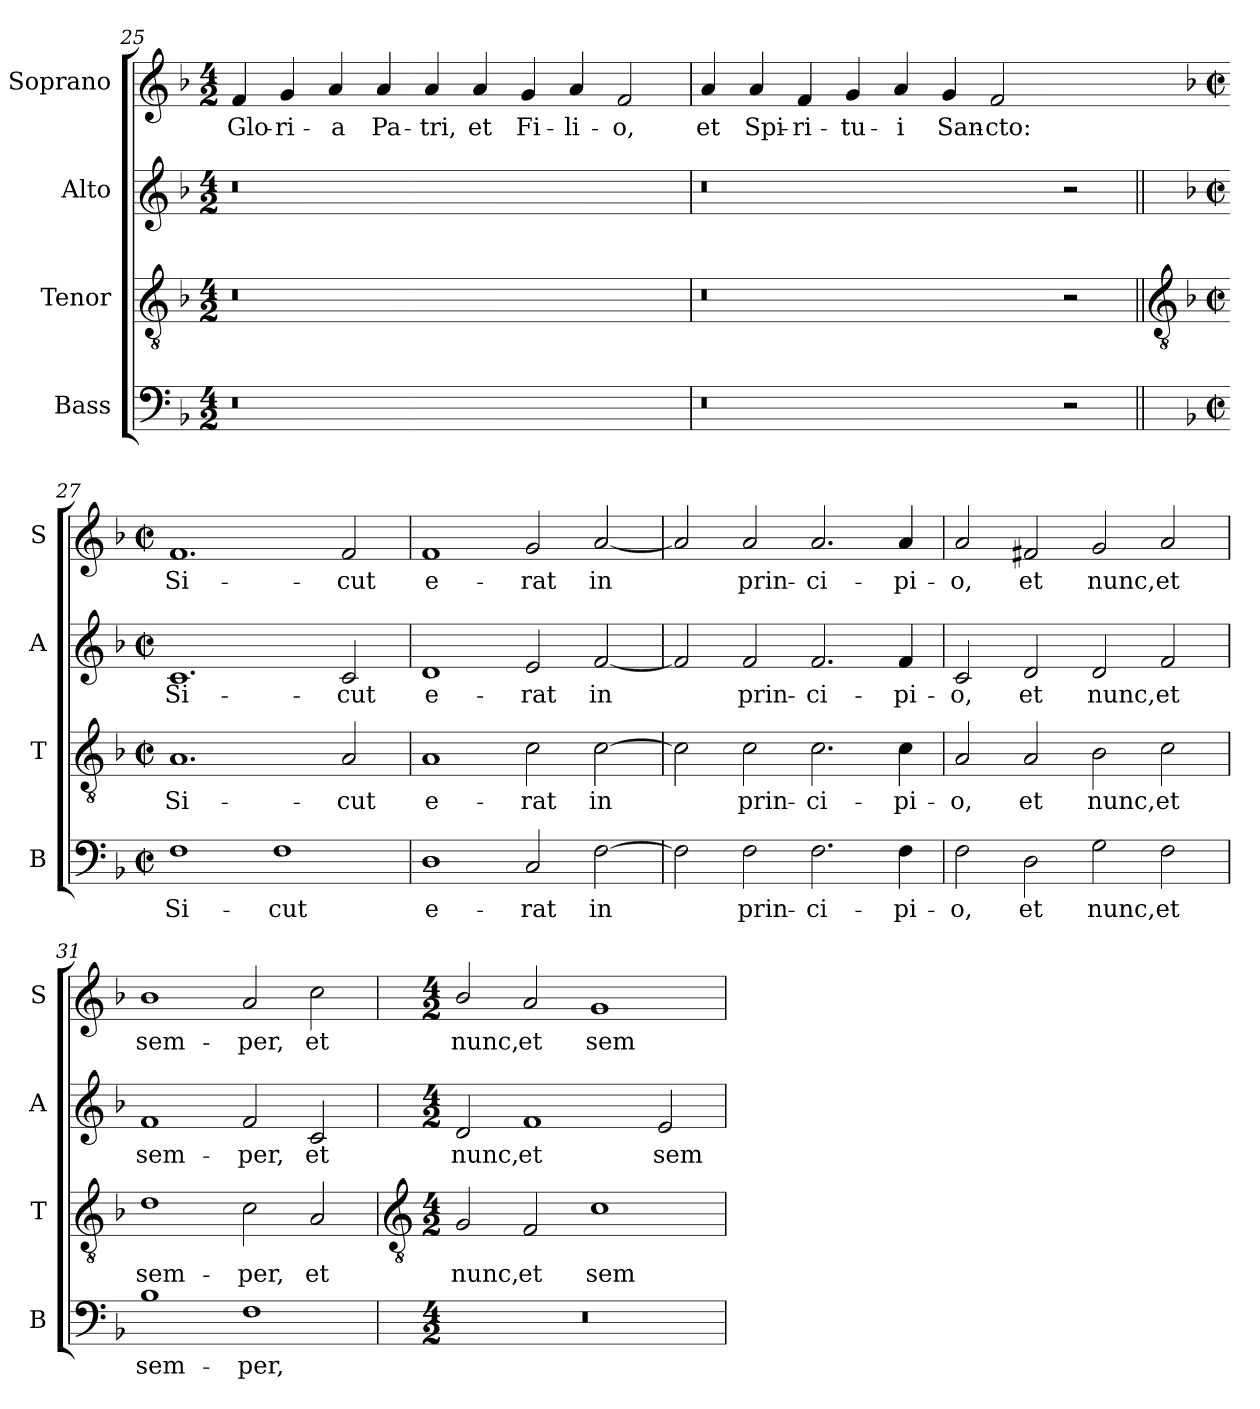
**kern	**text	**kern	**text	**kern	**text	**kern	**text
*part4	*part4	*part3	*part3	*part2	*part2	*part1	*part1
*staff4	*staff4	*staff3	*staff3	*staff2	*staff2	*staff1	*staff1
*I"Bass	*	*I"Tenor	*	*I"Alto	*	*I"Soprano	*
*I'B	*	*I'T	*	*I'A	*	*I'S	*
!!LO:LB:g=z
*clefF4	*	*clefGv2	*	*clefG2	*	*clefG2	*
*k[b-]	*	*k[b-]	*	*k[b-]	*	*k[b-]	*
*F:	*	*F:	*	*F:	*	*F:	*
*M4/2	*	*M4/2	*	*M4/2	*	*M4/2	*
=25	=25	=25	=25	=25	=25	=25	=25
!	!	!	!	!	!	!	!LO:LY:b
0r	.	0r	.	0r	.	4f	Glo-
!	!	!	!	!	!	!	!LO:LY:b
.	.	.	.	.	.	4g	-ri-
!	!	!	!	!	!	!	!LO:LY:b
.	.	.	.	.	.	4a	-a
!	!	!	!	!	!	!	!LO:LY:b
.	.	.	.	.	.	4a	Pa-
!	!	!	!	!	!	!	!LO:LY:b
.	.	.	.	.	.	4a	-tri,
!	!	!	!	!	!	!	!LO:LY:b
.	.	.	.	.	.	4a	et
!	!	!	!	!	!	!	!LO:LY:b
.	.	.	.	.	.	4g	Fi-
!	!	!	!	!	!	!	!LO:LY:b
.	.	.	.	.	.	4a	-li-
!	!	!	!	!	!	!	!LO:LY:b
2ryy	.	2ryy	.	2ryy	.	2f	-o,
=26	=26	=26	=26	=26	=26	=26	=26
!	!	!	!	!	!	!	!LO:LY:b
0r	.	0r	.	0r	.	4a	et
!	!	!	!	!	!	!	!LO:LY:b
.	.	.	.	.	.	4a	Spi-
!	!	!	!	!	!	!	!LO:LY:b
.	.	.	.	.	.	4f	-ri-
!	!	!	!	!	!	!	!LO:LY:b
.	.	.	.	.	.	4g	-tu-
!	!	!	!	!	!	!	!LO:LY:b
.	.	.	.	.	.	4a	-i
!	!	!	!	!	!	!	!LO:LY:b
.	.	.	.	.	.	4g	San-
!	!	!	!	!	!	!	!LO:LY:b
.	.	.	.	.	.	2f	-cto:
2r	.	2r	.	2r	.	2ryy	.
!!LO:LB:g=z
=27||	=27-	=27||	=27-	=27||	=27-	=27-	=27-
*	*	*clefGv2	*	*	*	*	*
*k[b-]	*	*k[b-]	*	*k[b-]	*	*	*
*F:	*	*F:	*	*F:	*	*	*
*M4/2	*	*M4/2	*	*M4/2	*	*M4/2	*
*met(c|)	*	*met(c|)	*	*met(c|)	*	*met(c|)	*
!	!LO:LY:b	!	!LO:LY:b	!	!LO:LY:b	!	!LO:LY:b
1F	Si-	1.A	Si-	1.c	Si-	1.f	Si-
!	!LO:LY:b	!	!	!	!	!	!
1F	-cut	.	.	.	.	.	.
!	!	!	!LO:LY:b	!	!LO:LY:b	!	!LO:LY:b
.	.	2A	-cut	2c	-cut	2f	-cut
=28	=28	=28	=28	=28	=28	=28	=28
!	!LO:LY:b	!	!LO:LY:b	!	!LO:LY:b	!	!LO:LY:b
1D	e-	1A	e-	1d	e-	1f	e-
!	!LO:LY:b	!	!LO:LY:b	!	!LO:LY:b	!	!LO:LY:b
2C	-rat	2c	-rat	2e	-rat	2g	-rat
!	!LO:LY:b	!	!LO:LY:b	!	!LO:LY:b	!	!LO:LY:b
[2F	in	[2c	in	[2f	in	[2a	in
=29	=29	=29	=29	=29	=29	=29	=29
2F]	.	2c]	.	2f]	.	2a]	.
!	!LO:LY:b	!	!LO:LY:b	!	!LO:LY:b	!	!LO:LY:b
2F	prin-	2c	prin-	2f	prin-	2a	prin-
!	!LO:LY:b	!	!LO:LY:b	!	!LO:LY:b	!	!LO:LY:b
2.F	-ci-	2.c	-ci-	2.f	-ci-	2.a	-ci-
!	!LO:LY:b	!	!LO:LY:b	!	!LO:LY:b	!	!LO:LY:b
4F	-pi-	4c	-pi-	4f	-pi-	4a	-pi-
=30	=30	=30	=30	=30	=30	=30	=30
!	!LO:LY:b	!	!LO:LY:b	!	!LO:LY:b	!	!LO:LY:b
2F	-o,	2A	-o,	2c	-o,	2a	-o,
!	!LO:LY:b	!	!LO:LY:b	!	!LO:LY:b	!	!LO:LY:b
2D	et	2A	et	2d	et	2f#X	et
!	!LO:LY:b	!	!LO:LY:b	!	!LO:LY:b	!	!LO:LY:b
2G	nunc,	2B-	nunc,	2d	nunc,	2g	nunc,
!	!LO:LY:b	!	!LO:LY:b	!	!LO:LY:b	!	!LO:LY:b
2F	et	2c	et	2f	et	2a	et
=31	=31	=31	=31	=31	=31	=31	=31
!	!LO:LY:b	!	!LO:LY:b	!	!LO:LY:b	!	!LO:LY:b
1B-	sem-	1d	sem-	1f	sem-	1b-	sem-
!	!LO:LY:b	!	!LO:LY:b	!	!LO:LY:b	!	!LO:LY:b
1F	-per,	2c	-per,	2f	-per,	2a	-per,
!	!	!	!LO:LY:b	!	!LO:LY:b	!	!LO:LY:b
.	.	2A	et	2c	et	2cc	et
!!LO:LB:g=z
=32	=32	=32	=32	=32	=32	=32	=32
*	*	*clefGv2	*	*	*	*	*
*M4/2	*	*M4/2	*	*M4/2	*	*M4/2	*
!	!	!	!LO:LY:b	!	!LO:LY:b	!	!LO:LY:b
0r	.	2G	nunc,	2d	nunc,	2b-/	nunc,
!	!	!	!LO:LY:b	!	!LO:LY:b	!	!LO:LY:b
.	.	2F	et	1f	et	2a	et
!	!	!	!LO:LY:b	!	!	!	!LO:LY:b
.	.	1c	sem-	.	.	1g	sem-
!	!	!	!	!	!LO:LY:b	!	!
.	.	.	.	2e	sem-	.	.
=	=	=	=	=	=	=	=
*-	*-	*-	*-	*-	*-	*-	*-
